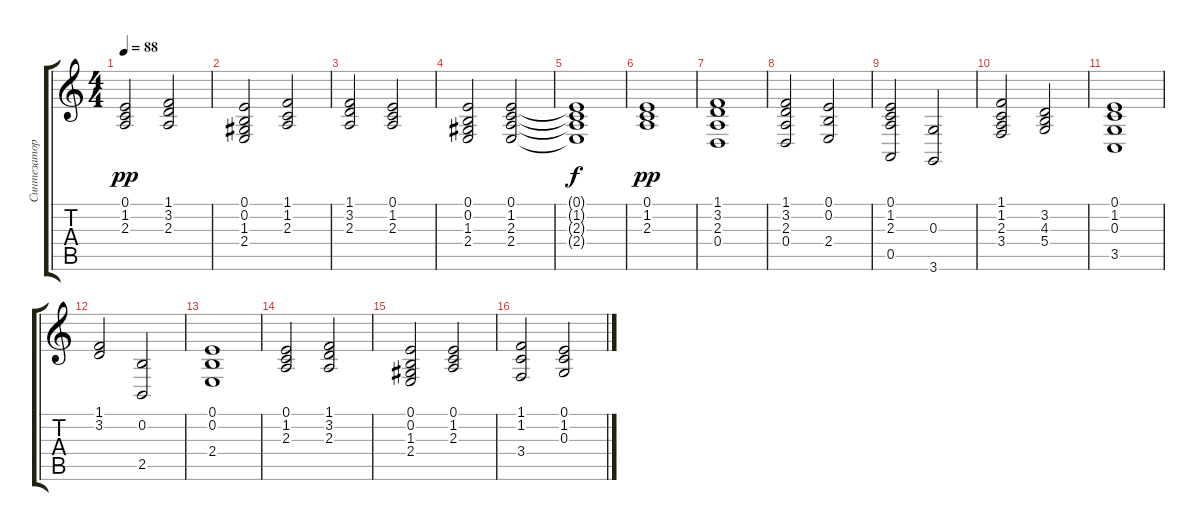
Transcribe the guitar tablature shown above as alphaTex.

\track ("Синтезатор" "Синтезатор") {instrument honkytonkpiano}
\staff {score tabs}
\tuning (E4 B3 G3 D3 A2 E2) {hide}
\ts (4 4)
\tempo 88
\clef g2
\ks c
(0.1 1.2 2.3).2{dy pp} (1.1 3.2 2.3).2 |
(0.1 0.2 1.3 2.4).2 (1.1 1.2 2.3).2 |
(1.1 3.2 2.3).2 (0.1 1.2 2.3).2 |
(0.1 0.2 1.3 2.4).2 (0.1 1.2 2.3 2.4).2 |
(0.1{t} 1.2{t} 2.3{t} 2.4{t}).1{dy f} |
(0.1 1.2 2.3).1{dy pp} |
(1.1 3.2 2.3 0.4).1 |
(1.1 3.2 2.3 0.4).2 (0.1 0.2 2.4).2 |
(0.1 1.2 2.3 0.5).2 (0.3 3.6).2 |
(1.1 1.2 2.3 3.4).2 (3.2 4.3 5.4).2 |
(0.1 1.2 0.3 3.5).1 |
(1.1 3.2).2 (0.2 2.5).2 |
(0.1 0.2 2.4).1 |
(0.1 1.2 2.3).2 (1.1 3.2 2.3).2 |
(0.1 0.2 1.3 2.4).2 (0.1 1.2 2.3).2 |
(1.1 1.2 3.4).2 (0.1 1.2 0.3).2
